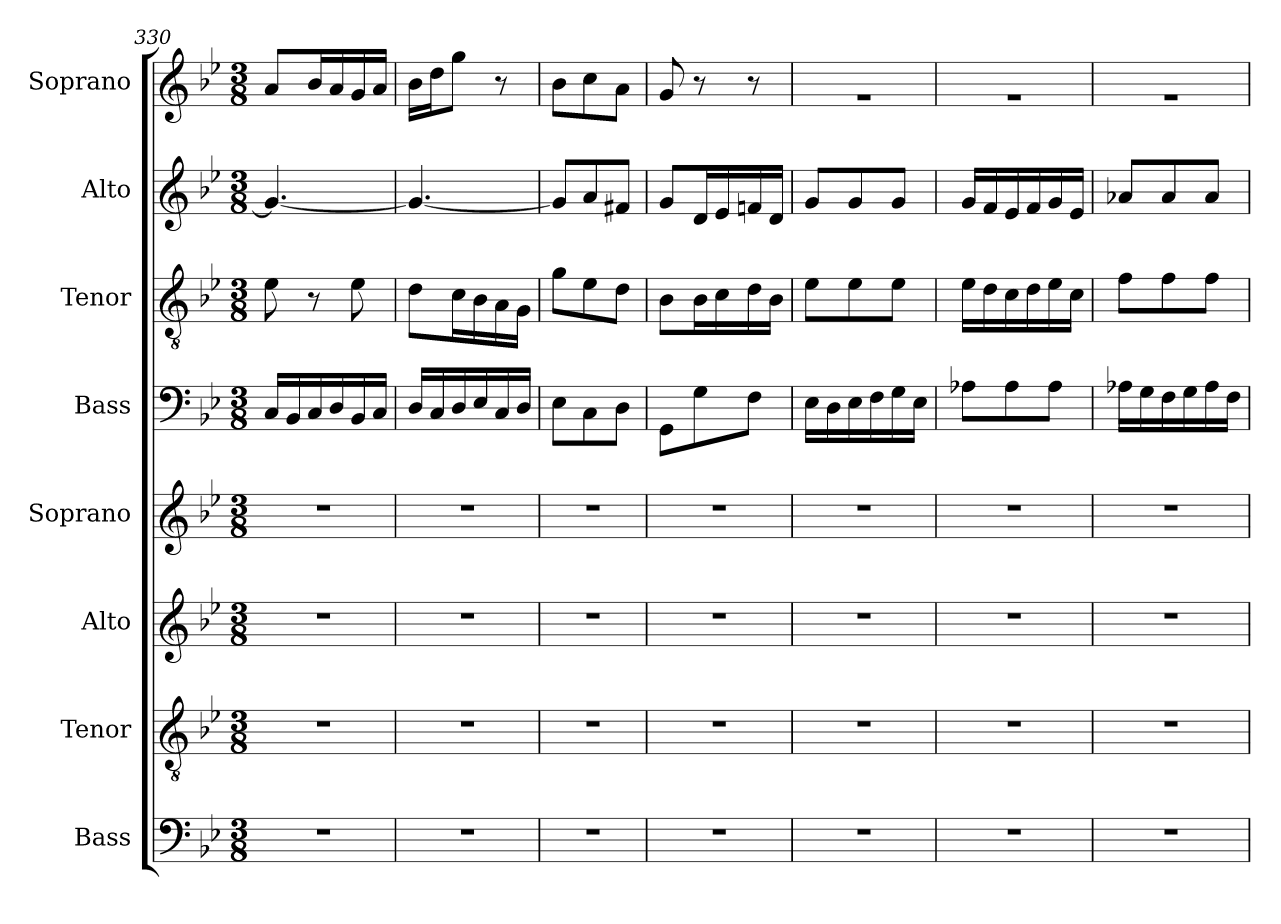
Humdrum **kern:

**kern	**kern	**kern	**kern	**kern	**kern	**kern	**kern
*part8	*part7	*part6	*part5	*part4	*part3	*part2	*part1
*staff8	*staff7	*staff6	*staff5	*staff4	*staff3	*staff2	*staff1
*I"Bass	*I"Tenor	*I"Alto	*I"Soprano	*I"Bass	*I"Tenor	*I"Alto	*I"Soprano
*clefF4	*clefGv2	*clefG2	*clefG2	*clefF4	*clefGv2	*clefG2	*clefG2
*k[b-e-]	*k[b-e-]	*k[b-e-]	*k[b-e-]	*k[b-e-]	*k[b-e-]	*k[b-e-]	*k[b-e-]
*B-:	*B-:	*B-:	*B-:	*B-:	*B-:	*B-:	*B-:
*M3/8	*M3/8	*M3/8	*M3/8	*M3/8	*M3/8	*M3/8	*M3/8
=330	=330	=330	=330	=330	=330	=330	=330
4.r	4.r	4.r	4.r	16C/LL	8e-\	4.g/_	8a/L
.	.	.	.	16BB-/	.	.	.
.	.	.	.	16C/	8r	.	16b-/L
.	.	.	.	16D/	.	.	16a/
.	.	.	.	16BB-/	8e-\	.	16g/
.	.	.	.	16C/JJ	.	.	16a/JJ
=331	=331	=331	=331	=331	=331	=331	=331
4.r	4.r	4.r	4.r	16D/LL	8d\L	4.g/_	16b-\LL
.	.	.	.	16C/	.	.	16dd\J
.	.	.	.	16D/	16c\L	.	8gg\J
.	.	.	.	16E-/	16B-\	.	.
.	.	.	.	16C/	16A\	.	8r
.	.	.	.	16D/JJ	16G\JJ	.	.
=332	=332	=332	=332	=332	=332	=332	=332
4.r	4.r	4.r	4.r	8E-\L	8g\L	8g/L]	8b-\L
.	.	.	.	8C\	8e-\	8a/	8cc\
.	.	.	.	8D\J	8d\J	8f#X/J	8a\J
=333	=333	=333	=333	=333	=333	=333	=333
4.r	4.r	4.r	4.r	8GG\L	8B-\L	8g/L	8g/
.	.	.	.	8G\	16B-\L	16d/L	8r
.	.	.	.	.	16c\	16e-/	.
.	.	.	.	8F\J	16d\	16fn/	8r
.	.	.	.	.	16B-\JJ	16d/JJ	.
!!LO:LB:g=z
=334	=334	=334	=334	=334	=334	=334	=334
!	!	!	!	!	!	!	!LO:N:vis=1
4.r	4.r	4.r	4.r	16E-\LL	8e-\L	8g/L	4.ra
.	.	.	.	16D\	.	.	.
.	.	.	.	16E-\	8e-\	8g/	.
.	.	.	.	16F\	.	.	.
.	.	.	.	16G\	8e-\J	8g/J	.
.	.	.	.	16E-\JJ	.	.	.
=335	=335	=335	=335	=335	=335	=335	=335
!	!	!	!	!	!	!	!LO:N:vis=1
4.r	4.r	4.r	4.r	8A-X\L	16e-\LL	16g/LL	4.ra
.	.	.	.	.	16d\	16f/	.
.	.	.	.	8A-\	16c\	16e-/	.
.	.	.	.	.	16d\	16f/	.
.	.	.	.	8A-\J	16e-\	16g/	.
.	.	.	.	.	16c\JJ	16e-/JJ	.
=336	=336	=336	=336	=336	=336	=336	=336
!	!	!	!	!	!	!	!LO:N:vis=1
4.r	4.r	4.r	4.r	16A-X\LL	8f\L	8a-X/L	4.ra
.	.	.	.	16G\	.	.	.
.	.	.	.	16F\	8f\	8a-/	.
.	.	.	.	16G\	.	.	.
.	.	.	.	16A-\	8f\J	8a-/J	.
.	.	.	.	16F\JJ	.	.	.
=	=	=	=	=	=	=	=
*-	*-	*-	*-	*-	*-	*-	*-
